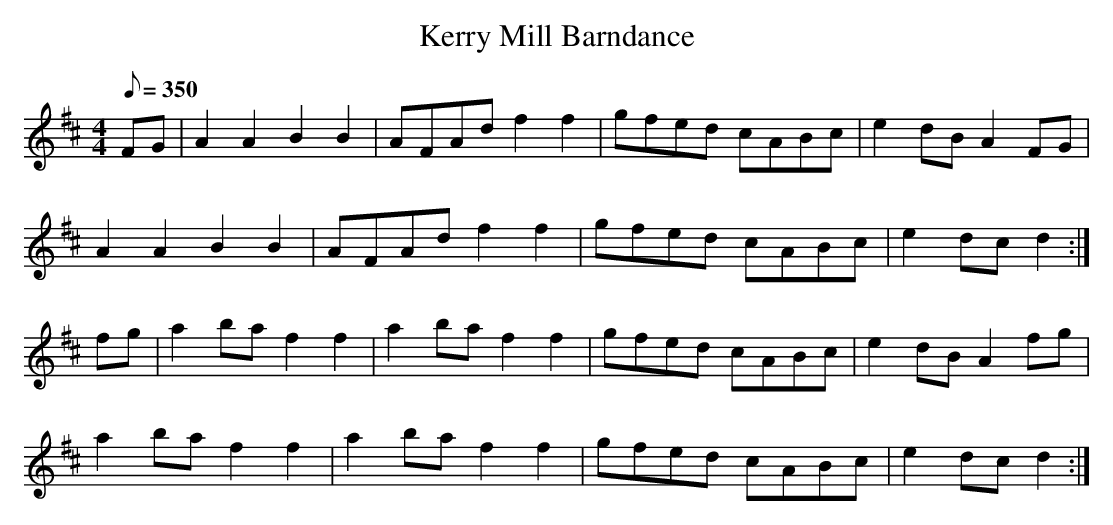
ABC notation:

X:1
T: Kerry Mill Barndance
L: 1/8
M: 4/4
Q: 350
K: D
FG | A2 A2 B2 B2 | AFAd f2 f2 | gfed cABc | e2 dB A2 FG |
A2 A2 B2 B2 | AFAd f2 f2 | gfed cABc | e2 dc d2 :|
fg | a2 ba f2 f2 | a2 ba f2 f2 | gfed cABc | e2 dB A2 fg |
a2 ba f2 f2 | a2 ba f2 f2 | gfed cABc | e2 dc d2 :|
